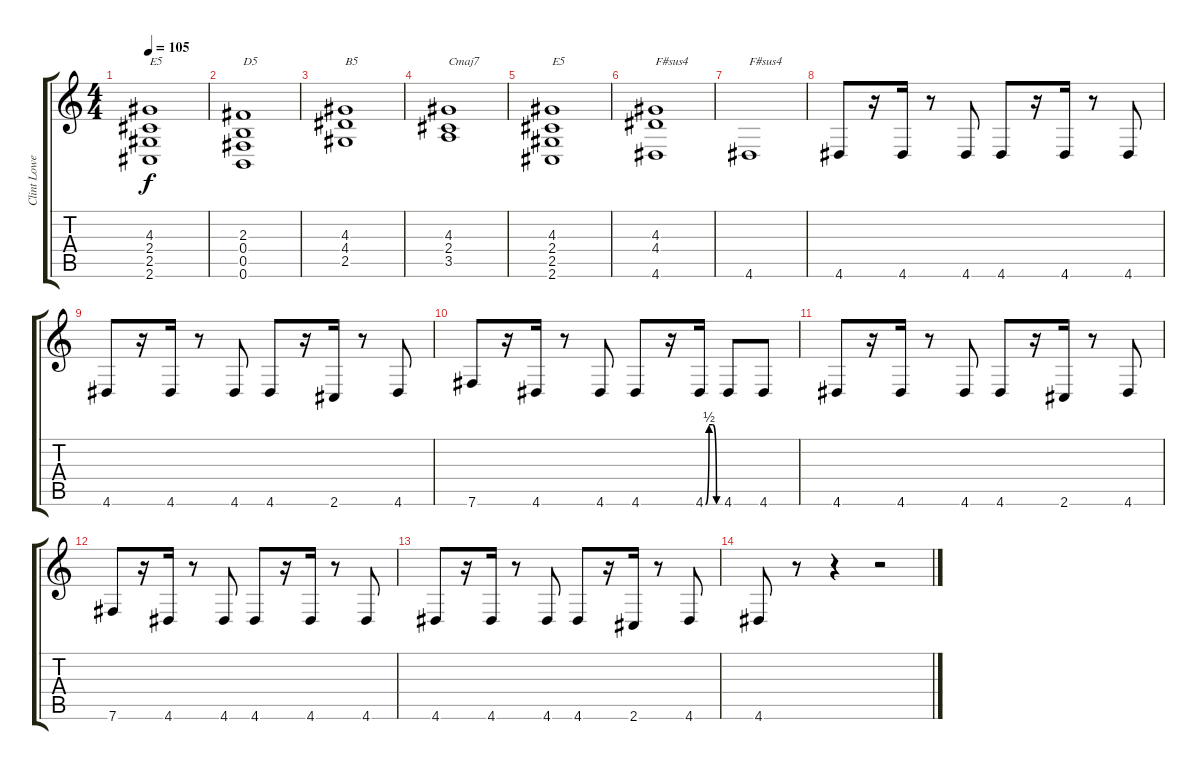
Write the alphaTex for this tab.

\track ("Clint Lowery - Guitar 1" "Clint Lowe") {instrument distortionguitar}
\staff {score tabs}
\tuning (Db4 Ab3 E3 B2 Gb2 B1) {hide}
\ts (4 4)
\tempo 105
\clef g2
\ks c
(4.3 2.4 2.5 2.6).1{txt "E5" dy f} |
(2.3 0.4 0.5 0.6).1{txt "D5"} |
(4.3 4.4 2.5).1{txt "B5"} |
(4.3 2.4 3.5).1{txt "Cmaj7"} |
(4.3 2.4 2.5 2.6).1{txt "E5"} |
(4.3 4.4 4.6).1{txt "F#sus4"} |
4.6.1{txt "F#sus4"} |
4.6.8 r.16 4.6.16 r.8 4.6.8 4.6.8 r.16 4.6.16 r.8 4.6.8 |
4.6.8 r.16 4.6.16 r.8 4.6.8 4.6.8 r.16 2.6.16 r.8 4.6.8 |
7.6.8 r.16 4.6.16 r.8 4.6.8 4.6.8 r.16 4.6{be (custom 0 0 15 2 30 2 45 0 60 0)}.16 4.6.8 4.6.8 |
4.6.8 r.16 4.6.16 r.8 4.6.8 4.6.8 r.16 2.6.16 r.8 4.6.8 |
7.6.8 r.16 4.6.16 r.8 4.6.8 4.6.8 r.16 4.6.16 r.8 4.6.8 |
4.6.8 r.16 4.6.16 r.8 4.6.8 4.6.8 r.16 2.6.16 r.8 4.6.8 |
4.6.8 r.8 r.4 r.2
